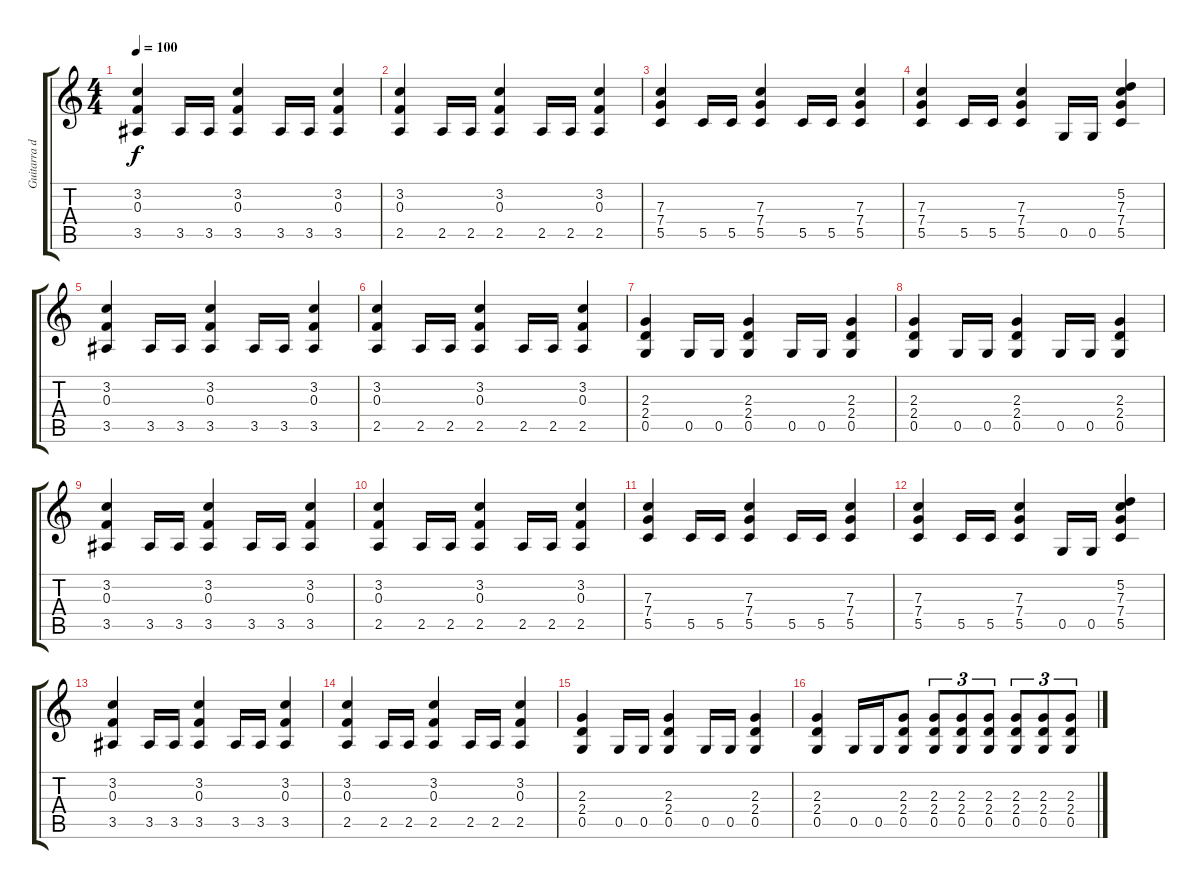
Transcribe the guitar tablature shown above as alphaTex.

\track ("Guitarra distor 2" "Guitarra d") {instrument distortionguitar}
\staff {score tabs}
\tuning (D4 A3 F3 C3 G2 D2) {hide}
\ts (4 4)
\tempo 100
\clef g2
\ks c
(3.2 0.3 3.5).4{dy f} 3.5.16 3.5.16 (3.2 0.3 3.5).4 3.5.16 3.5.16 (3.2 0.3 3.5).4 |
(3.2 0.3 2.5).4 2.5.16 2.5.16 (3.2 0.3 2.5).4 2.5.16 2.5.16 (3.2 0.3 2.5).4 |
(7.3 7.4 5.5).4 5.5.16 5.5.16 (7.3 7.4 5.5).4 5.5.16 5.5.16 (7.3 7.4 5.5).4 |
(7.3 7.4 5.5).4 5.5.16 5.5.16 (7.3 7.4 5.5).4 0.5.16 0.5.16 (5.2 7.3 7.4 5.5).4 |
(3.2 0.3 3.5).4 3.5.16 3.5.16 (3.2 0.3 3.5).4 3.5.16 3.5.16 (3.2 0.3 3.5).4 |
(3.2 0.3 2.5).4 2.5.16 2.5.16 (3.2 0.3 2.5).4 2.5.16 2.5.16 (3.2 0.3 2.5).4 |
(2.3 2.4 0.5).4 0.5.16 0.5.16 (2.3 2.4 0.5).4 0.5.16 0.5.16 (2.3 2.4 0.5).4 |
(2.3 2.4 0.5).4 0.5.16 0.5.16 (2.3 2.4 0.5).4 0.5.16 0.5.16 (2.3 2.4 0.5).4 |
(3.2 0.3 3.5).4 3.5.16 3.5.16 (3.2 0.3 3.5).4 3.5.16 3.5.16 (3.2 0.3 3.5).4 |
(3.2 0.3 2.5).4 2.5.16 2.5.16 (3.2 0.3 2.5).4 2.5.16 2.5.16 (3.2 0.3 2.5).4 |
(7.3 7.4 5.5).4 5.5.16 5.5.16 (7.3 7.4 5.5).4 5.5.16 5.5.16 (7.3 7.4 5.5).4 |
(7.3 7.4 5.5).4 5.5.16 5.5.16 (7.3 7.4 5.5).4 0.5.16 0.5.16 (5.2 7.3 7.4 5.5).4 |
(3.2 0.3 3.5).4 3.5.16 3.5.16 (3.2 0.3 3.5).4 3.5.16 3.5.16 (3.2 0.3 3.5).4 |
(3.2 0.3 2.5).4 2.5.16 2.5.16 (3.2 0.3 2.5).4 2.5.16 2.5.16 (3.2 0.3 2.5).4 |
(2.3 2.4 0.5).4 0.5.16 0.5.16 (2.3 2.4 0.5).4 0.5.16 0.5.16 (2.3 2.4 0.5).4 |
(2.3 2.4 0.5).4 0.5.16 0.5.16 (2.3 2.4 0.5).8 (2.3 2.4 0.5).8{tu (3 2)} (2.3 2.4 0.5).8{tu (3 2)} (2.3 2.4 0.5).8{tu (3 2)} (2.3 2.4 0.5).8{tu (3 2)} (2.3 2.4 0.5).8{tu (3 2)} (2.3 2.4 0.5).8{tu (3 2)}
